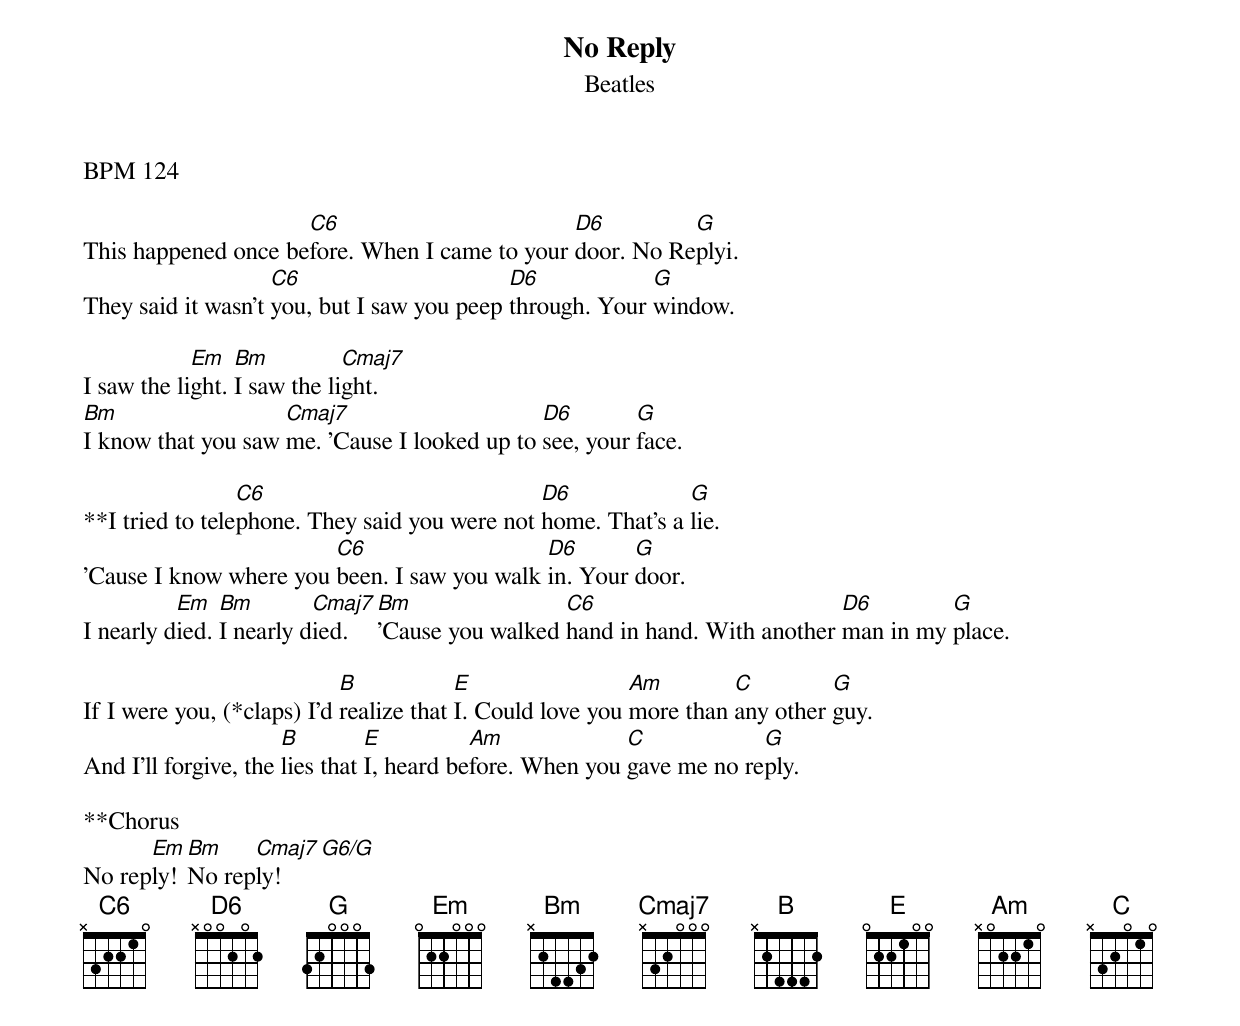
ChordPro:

{title:No Reply}
{subtitle:Beatles}
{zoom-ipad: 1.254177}
BPM 124

This happened once be[C6]fore. When I came to your [D6]door. No Re[G]plyi.
They said it wasn't [C6]you, but I saw you peep [D6]through. Your [G]window.

I saw the li[Em]ght. [Bm]I saw the li[Cmaj7]ght.
[Bm]I know that you saw [Cmaj7]me. 'Cause I looked up to [D6]see, your [G]face.

**I tried to tele[C6]phone. They said you were not [D6]home. That's a [G]lie.
'Cause I know where you [C6]been. I saw you walk [D6]in. Your [G]door.
I nearly d[Em]ied. [Bm]I nearly d[Cmaj7]ied. [Bm]'Cause you walked [C6]hand in hand. With another [D6]man in my [G]place.

If I were you, (*claps) I'd [B]realize that [E]I. Could love you [Am]more than [C]any other [G]guy.
And I'll forgive, the [B]lies that [E]I, heard be[Am]fore. When you [C]gave me no re[G]ply.

**Chorus
No rep[Em]ly! [Bm]No rep[Cmaj7]ly! [G6/G]
